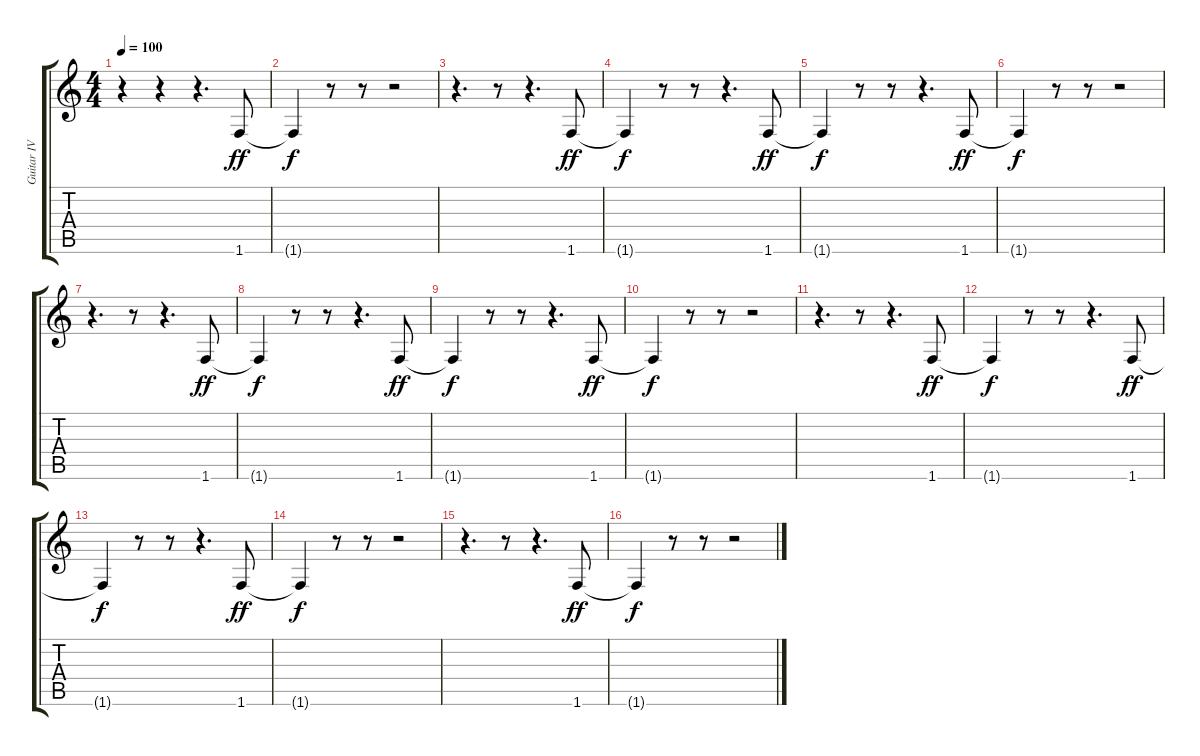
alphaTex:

\track ("Guitar IV" "Guitar IV") {instrument electricbasspick}
\staff {score tabs}
\tuning (E4 B3 G3 D3 A2 E2) {hide}
\ts (4 4)
\tempo 100
\clef g2
\ks c
r.4{dy f} r.4 r.4{d} 1.6.8{dy ff} |
1.6{t}.4{dy f} r.8 r.8 r.2 |
r.4{d} r.8 r.4{d} 1.6.8{dy ff} |
1.6{t}.4{dy f} r.8 r.8 r.4{d} 1.6.8{dy ff} |
1.6{t}.4{dy f} r.8 r.8 r.4{d} 1.6.8{dy ff} |
1.6{t}.4{dy f} r.8 r.8 r.2 |
r.4{d} r.8 r.4{d} 1.6.8{dy ff} |
1.6{t}.4{dy f} r.8 r.8 r.4{d} 1.6.8{dy ff} |
1.6{t}.4{dy f} r.8 r.8 r.4{d} 1.6.8{dy ff} |
1.6{t}.4{dy f} r.8 r.8 r.2 |
r.4{d} r.8 r.4{d} 1.6.8{dy ff} |
1.6{t}.4{dy f} r.8 r.8 r.4{d} 1.6.8{dy ff} |
1.6{t}.4{dy f} r.8 r.8 r.4{d} 1.6.8{dy ff} |
1.6{t}.4{dy f} r.8 r.8 r.2 |
r.4{d} r.8 r.4{d} 1.6.8{dy ff} |
1.6{t}.4{dy f} r.8 r.8 r.2
